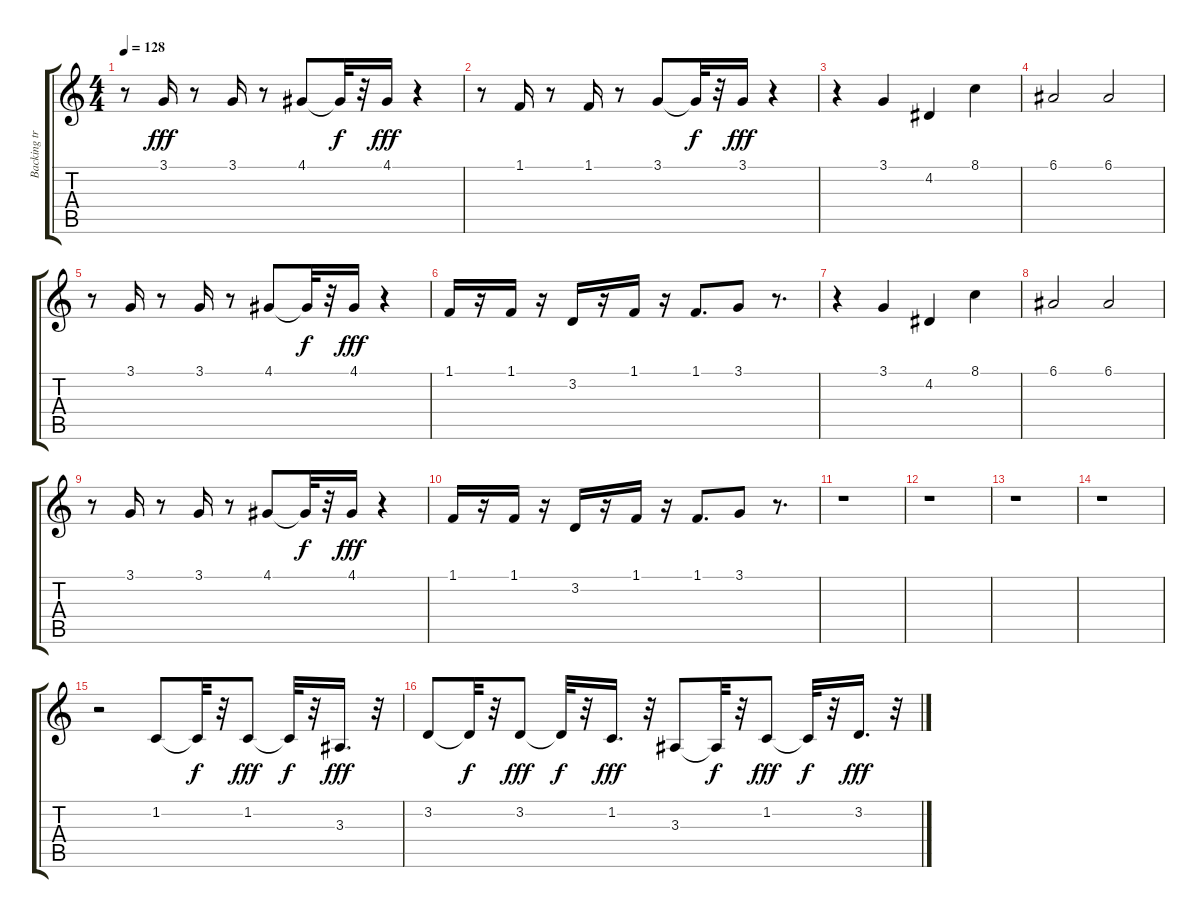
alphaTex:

\track ("Backing track 3" "Backing tr") {instrument stringensemble1}
\staff {score tabs}
\tuning (E4 B3 G3 D3 A2 E2) {hide}
\ts (4 4)
\tempo 128
\clef g2
\ks c
r.8{dy fff} 3.1.16 r.8 3.1.16 r.8 4.1.8 4.1{t}.32{dy f} r.32 4.1.16{dy fff} r.4 |
r.8 1.1.16 r.8 1.1.16 r.8 3.1.8 3.1{t}.32{dy f} r.32 3.1.16{dy fff} r.4 |
r.4 3.1.4 4.2.4 8.1.4 |
6.1.2 6.1.2 |
r.8 3.1.16 r.8 3.1.16 r.8 4.1.8 4.1{t}.32{dy f} r.32 4.1.16{dy fff} r.4 |
1.1.16 r.16 1.1.16 r.16 3.2.16 r.16 1.1.16 r.16 1.1.8{d} 3.1.8 r.8{d} |
r.4 3.1.4 4.2.4 8.1.4 |
6.1.2 6.1.2 |
r.8 3.1.16 r.8 3.1.16 r.8 4.1.8 4.1{t}.32{dy f} r.32 4.1.16{dy fff} r.4 |
1.1.16 r.16 1.1.16 r.16 3.2.16 r.16 1.1.16 r.16 1.1.8{d} 3.1.8 r.8{d} |
r.1 |
r.1 |
r.1 |
r.1 |
r.2 1.2.8 1.2{t}.32{dy f} r.32 1.2.8{dy fff} 1.2{t}.32{dy f} r.32 3.3.16{d dy fff} r.32 |
3.2.8 3.2{t}.32{dy f} r.32 3.2.8{dy fff} 3.2{t}.32{dy f} r.32 1.2.16{d dy fff} r.32 3.3.8 3.3{t}.32{dy f} r.32 1.2.8{dy fff} 1.2{t}.32{dy f} r.32 3.2.16{d dy fff} r.32
